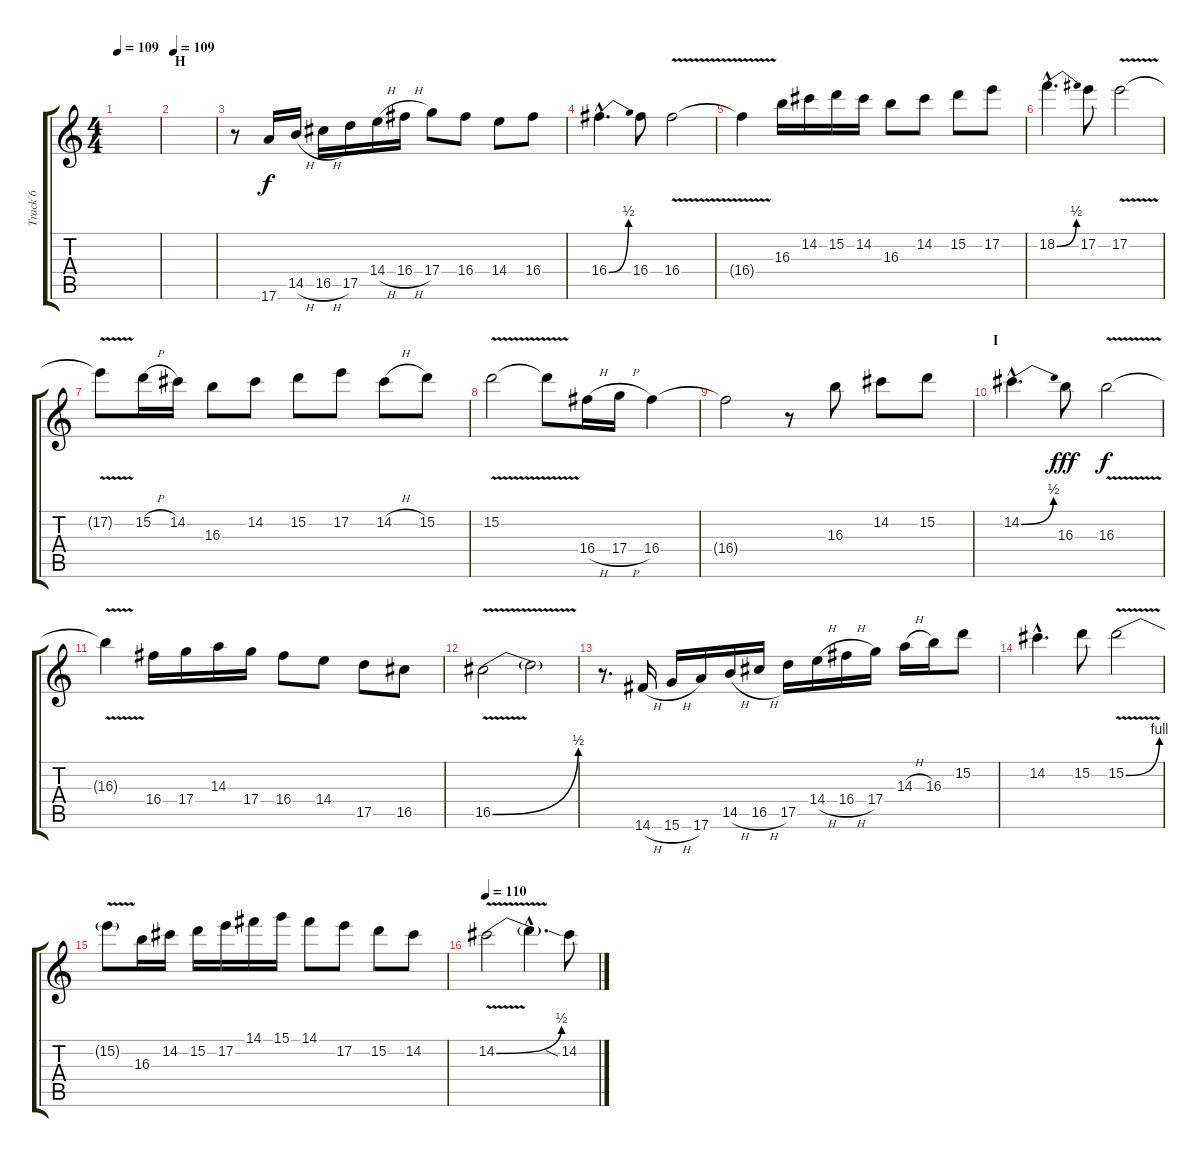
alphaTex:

\track ("Track 6" "Track 6") {instrument acousticguitarsteel}
\staff {score tabs}
\tuning (E4 B3 G3 D3 A2 E2) {hide}
\ts (4 4)
\tempo 109
\clef g2
\ks c
|
\section ("" "H")
\tempo 109
|
r.8 17.6.16 14.5{h}.16 16.5{h}.16 17.5.16 14.4{h}.16 16.4{h}.16 17.4.8 16.4.8 14.4.8 16.4.8 |
16.4{be (bend 0 0 60 2) hac}.4{d} 16.4.8 16.4{v}.2 |
16.4{t}.4 16.3.16 14.2.16 15.2.16 14.2.16 16.3.8 14.2.8 15.2.8 17.2.8 |
18.2{be (bend 0 0 60 2) hac}.4{d} 17.2.8 17.2{v}.2 |
17.2{t}.8 15.2{h}.16 14.2.16 16.3.8 14.2.8 15.2.8 17.2.8 14.2{h}.8 15.2.8 |
15.2{v}.2 15.2{t}.8 16.4{h}.16 17.4{h}.16 16.4.4 |
16.4{t}.2 r.8 16.3.8 14.2.8 15.2.8 |
\section ("" "I")
14.2{be (bend 0 0 60 2) hac}.4{d} 16.3.8{dy fff} 16.3{v}.2{dy f} |
16.3{t}.4 16.4.16 17.4.16 14.3.16 17.4.16 16.4.8 14.4.8 17.5.8 16.5.8 |
16.5{be (bend 0 0 60 2) v}.2 16.5{t}.2 |
r.8{d} 14.6{h}.16 15.6{h}.16 17.6.16 14.5{h}.16 16.5{h}.16 17.5.16 14.4{h}.16 16.4{h}.16 17.4.16 14.3{h}.16 16.3.16 15.2.8 |
14.2{hac}.4{d} 15.2.8 15.2{be (bend 0 0 60 4) v}.2 |
15.2{t}.8 16.3.16 14.2.16 15.2.16 17.2.16 14.1.16 15.1.16 14.1.8 17.2.8 15.2.8 14.2.8 |
\tempo 110
14.2{be (bend 0 0 60 2) v}.2 14.2{hac t}.4{d} 14.2{sia}.8
